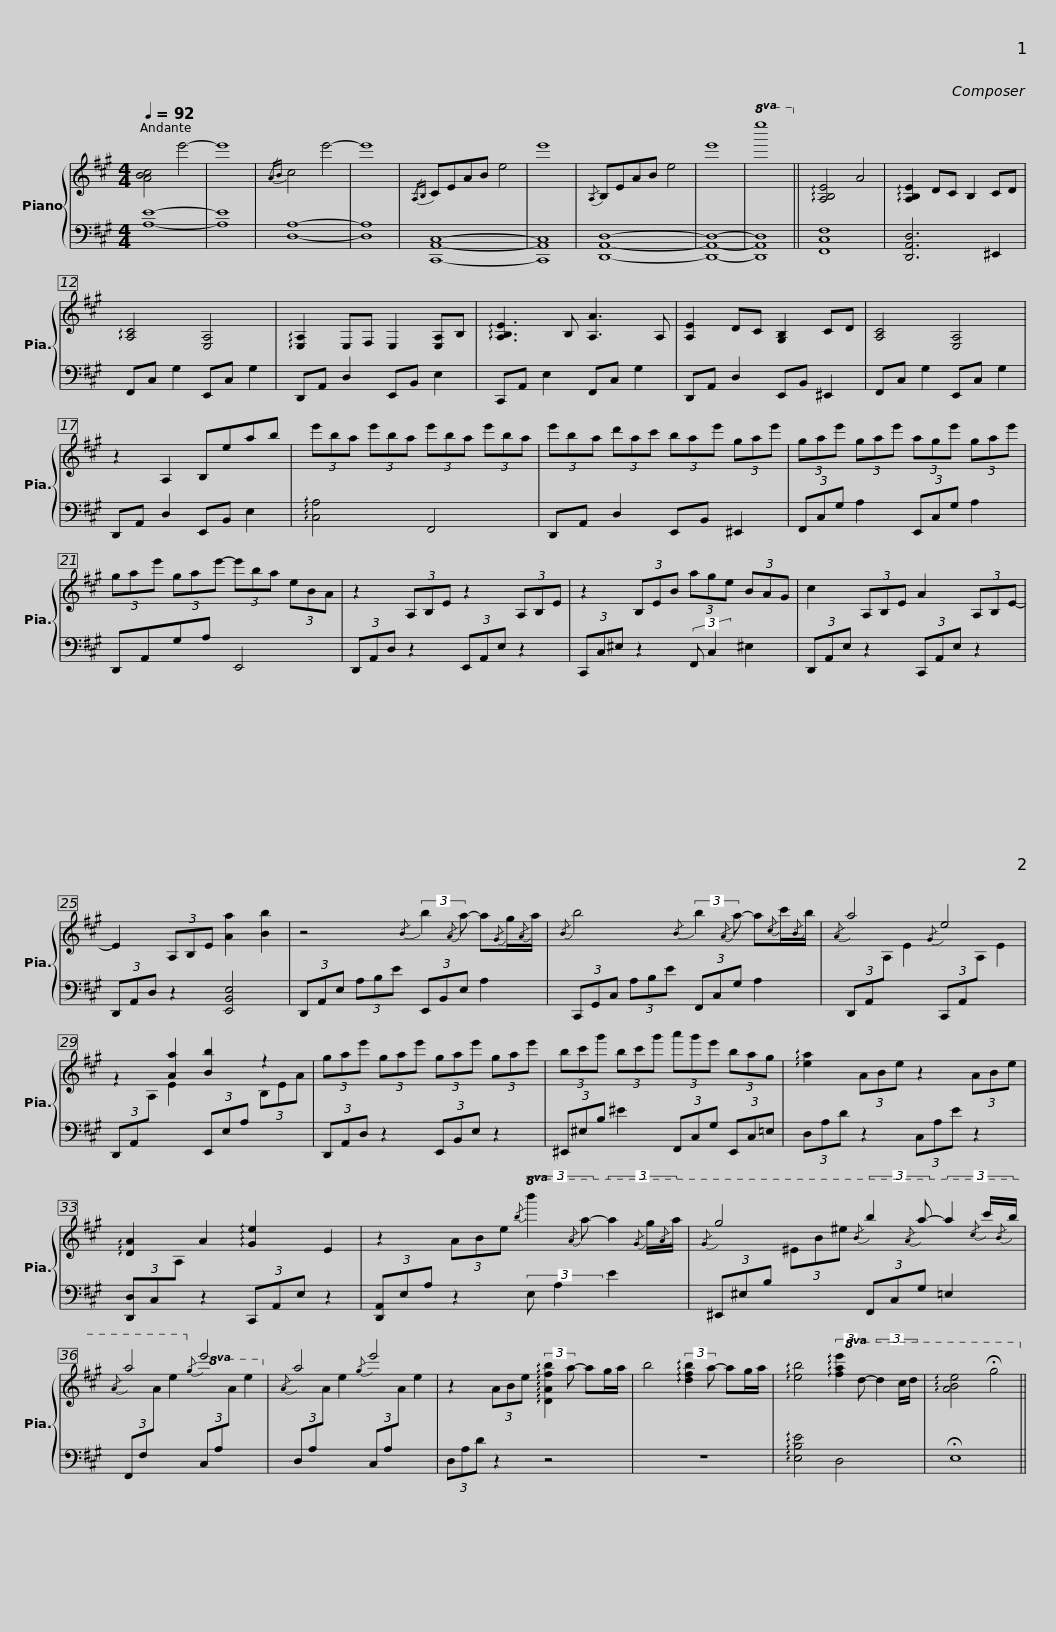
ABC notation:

X:1
%%score { 1 | 2 }
L:1/8
Q:1/4=92
M:4/4
I:linebreak $
K:A
V:1 treble
V:2 bass
V:1
 [ABc]4 e'4- | e'8 |{/AB} c4 e'4- | e'8 |{/A,B,} CEAB e4 | %5
 e'8 |{/A,} B,EAB e4 | e'8 |!8va(! e''8!8va)! || !arpeggio![A,B,E]4 A4 |$ %10
 !arpeggio![A,B,E]2 DC B,2 CD | !arpeggio![A,C]4 [E,A,]4 | !arpeggio![E,A,]2 E,F, E,2 [E,A,]B, | !arpeggio![A,B,E]3 B, [A,A]3 A, |$ [A,E]2 DC [G,B,]2 CD | %15
 [A,C]4 [E,A,]4 | z2 A,2 B,eab | (3e'ba (3e'ba (3e'ba (3e'ba |$ (3e'ba (3d'ac' (3bae' (3gae' | (3gae' (3gae' (3age' (3gae' |$ %20
 (3gae' (3gae'- (3e'ba (3eBA | z2 (3A,B,E z2 (3A,B,E | z2 (3B,EB (3age (3BAG |$ c2 (3A,B,E A2 (3A,B,E- | E2 (3A,B,E [Aa]2 [Bb]2 | %25
 z4{/B} (3:2:2b2{/A} a- a{/G}g/{/A}a/ |${/B} b4{/B} (3:2:2b2{/A} a- a{/c}c'/{/B}b/ |{/A} a4{/G} e4 | z2 [Aa]2 [Bb]2 z2 |$ (3gae' (3gae' (3gae' (3gae' | %30
 (3bc'g' (3bc'g' (3a'g'e' (3bag | !arpeggio![ea]2 (3ABe z2 (3ABe |$ !arpeggio![DA]2 A2 !arpeggio![Ge]2 E2 | z2 (3ABe!8va(!{/b} (3:2:2b'2{/a} a'- (3a'2{/g} g'/{/a}a'/ |{/g} g'4{/b} (3:2:2b'2{/a} a'- (3a'2{/c'} c''/{/b}b'/ |$ %35
{/a} a'4!8va)!!8va(!{/g'} e''4!8va)! |{/A} a4{/g} e'4 | z2 (3ABe (3:2:2!arpeggio![DAfb]2 a- ag/a/ | b4 (3:2:2!arpeggio![dfb]2 a- ag/a/ |$ !arpeggio![eb]4!8va(! (3:2:2!arpeggio![fae']2 d'- (3d'2 c'/d'/ | %40
 !arpeggio![abe']4 !fermata!g'4!8va)! || %41
V:2
 [A,E]8- | [A,E]8 | [D,A,]8- | [D,A,]8 | [C,,A,,C,]8- | %5
 [C,,A,,C,]8 | [D,,A,,D,]8- | [D,,A,,D,]8- | [D,,A,,D,]8 || [F,,C,F,]8 |$ %10
 [D,,A,,D,]6 ^E,,2 | F,,C, G,2 E,,C, G,2 | D,,A,, D,2 E,,B,, E,2 | C,,A,, E,2 F,,C, G,2 |$ D,,A,, D,2 E,,B,, ^E,,2 | %15
 F,,C, G,2 E,,C, G,2 | D,,A,, D,2 E,,B,, E,2 | !arpeggio![C,A,]4 F,,4 |$ D,,A,, D,2 E,,B,, ^E,,2 | (3F,,C,G, A,2 (3E,,C,G, A,2 |$ %20
 D,,A,,G,A, E,,4 | (3D,,A,,D, z2 (3E,,A,,E, z2 | (3C,,C,^E, z2 (3:2:2F,, C,2 ^E,2 |$ (3D,,A,,E, z2 (3C,,A,,E, z2 | (3D,,A,,D, z2 [E,,B,,E,]4 | %25
 (3D,,A,,E, (3A,B,E (3E,,B,,E, A,2 |$ (3C,,G,,C, (3A,B,E (3F,,C,G, A,2 | (3D,,A,,[I:staff -1]A, E2[I:staff +1] (3C,,A,,[I:staff -1]A, E2 |[I:staff +1] (3D,,A,,[I:staff -1]A, E2[I:staff +1] (3E,,E,A,[I:staff -1] (3B,EA |$[I:staff +1] (3D,,A,,D, z2 (3E,,B,,E, z2 | %30
 (3^E,,^E,B, ^E2 (3F,,C,G, (3E,,C,=E, | (3D,A,D z2 (3C,A,E z2 |$ (3[D,,D,]C,[I:staff -1]A,[I:staff +1] z2 (3C,,A,,E, z2 | (3[D,,A,,]E,A, z2 (3:2:2E, A,2 E2 | (3^E,,^E,B,[I:staff -1] (3^EB^e[I:staff +1] (3F,,C,G, =E,2 |$ %35
 (3F,,F,[I:staff -1]A e2[I:staff +1] (3C,A,[I:staff -1]A e2 |[I:staff +1] (3D,A,[I:staff -1]A e2[I:staff +1] (3C,A,[I:staff -1]A e2 |[I:staff +1] (3D,A,D z2 z4 | z8 |$ !arpeggio![E,B,E]4 D,4 | %40
 !fermata!E,8 || %41
